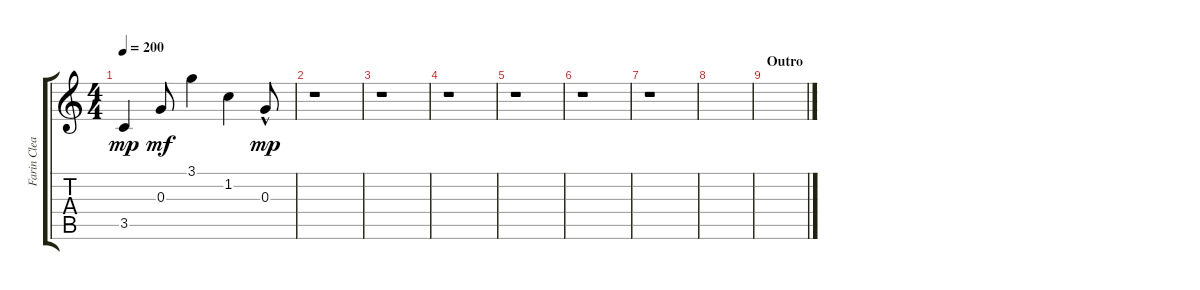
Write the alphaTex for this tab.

\track ("Farin Clean" "Farin Clea") {instrument electricguitarjazz}
\staff {score tabs}
\tuning (E4 B3 G3 D3 A2 E2) {hide}
\ts (4 4)
\tempo 200
\clef g2
\ks c
3.5.4{dy mp} 0.3.8{dy mf} 3.1.4 1.2.4 0.3{hac}.8{dy mp} |
r.1 |
r.1 |
r.1 |
r.1 |
r.1 |
r.1 |
|
\section ("" "Outro")
